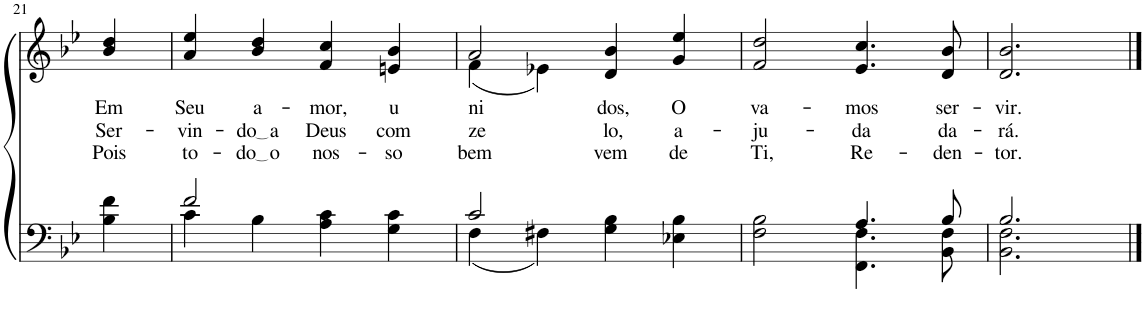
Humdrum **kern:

**kern	**kern	**text	**text	**text
*part2	*part1	*part1	*part1	*part1
*staff2	*staff1	*staff1	*staff1	*staff1
*I"Parte III e IV	*I"Parte I e II	*	*	*
!!LO:PB:g=z
*clefF4	*clefG2	*	*	*
*Trd1c2	*Trd1c2	*	*	*
*k[b-e-]	*k[b-e-]	*	*	*
*M4/4	*M4/4	*	*	*
=21	=21	=21	=21	=21
!	!	!LO:LY:b	!LO:LY:b	!LO:LY:b
4B-\ 4f\	4b-/ 4dd/	Em	Ser-	Pois
=22	=22	=22	=22	=22
*^	*	*	*	*
!	!	!	!LO:LY:b	!LO:LY:b	!LO:LY:b
2f/	4c\	4a/ 4ee-/	Seu	-vin-	to-
!	!	!	!LO:LY:b	!LO:LY:b	!LO:LY:b
.	4B-\	4b-/ 4dd/	a-	do a	do o
!	!	!	!LO:LY:b	!LO:LY:b	!LO:LY:b
2ryy	4A\ 4c\	4f/ 4cc/	-mor,	Deus	nos-
!	!	!	!LO:LY:b	!LO:LY:b	!LO:LY:b
.	4G\ 4c\	4en/ 4b-/	u-	com	-so
=23	=23	=23	=23	=23	=23
*	*	*^	*	*	*
!	!	!	!	!LO:LY:b	!LO:LY:b	!LO:LY:b
2c/	(4F\	2a/	(4f\	-ni-	ze-	bem
.	4F#X\)	.	4e-X\)	.	.	.
!	!	!	!	!LO:LY:b	!LO:LY:b	!LO:LY:b
2ryy	4G\ 4B-\	4d/ 4b-/	2ryy	dos,	lo,	vem
!	!	!	!	!LO:LY:b	!LO:LY:b	!LO:LY:b
.	4E-X\ 4B-\	4g/ 4ee-/	.	O	a-	de
*	*	*v	*v	*	*	*
=24	=24	=24	=24	=24	=24
!	!	!	!LO:LY:b	!LO:LY:b	!LO:LY:b
2ryy	2F\ 2B-\	2f/ 2dd/	va-	-ju-	Ti,
!	!	!	!LO:LY:b	!LO:LY:b	!LO:LY:b
4.A/	4.FF\ 4.F\	4.e-/ 4.cc/	-mos	-da	Re-
!	!	!	!LO:LY:b	!LO:LY:b	!LO:LY:b
8B-/	8BB-\ 8F\	8d/ 8b-/	ser-	da-	-den-
=25	=25	=25	=25	=25	=25
!	!	!	!LO:LY:b	!LO:LY:b	!LO:LY:b
2.B-/	2.BB-\ 2.F\	2.d/ 2.b-/	-vir.	-rá.	-tor.
*v	*v	*	*	*	*
==	==	==	==	==
*-	*-	*-	*-	*-
